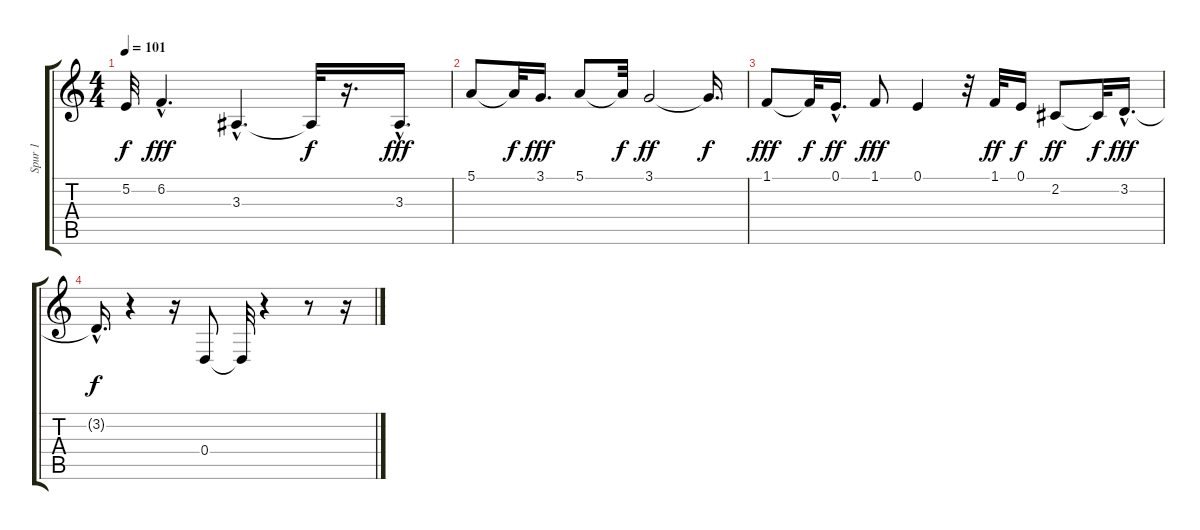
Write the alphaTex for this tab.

\track ("Spur 1" "Spur 1") {instrument altosax}
\staff {score tabs}
\tuning (E4 B3 G3 D3 A2 E2) {hide}
\ts (4 4)
\tempo 101
\clef g2
\ks c
5.2{t}.32{dy f} 6.2{hac}.4{d dy fff} 3.3{hac}.4{d} 3.3{t}.32{dy f} r.16{d} 3.3{hac}.16{d dy fff} |
5.1.8 5.1{t}.32{dy f} 3.1.16{d dy fff} 5.1.8 5.1{t}.32{dy f} 3.1.2{dy ff} 3.1{t}.16{d dy f} |
1.1.8{dy fff} 1.1{t}.32{dy f} 0.1{hac}.16{d dy ff} 1.1.8{dy fff} 0.1.4 r.32 1.1.32{dy ff} 0.1.16{dy f} 2.2.8{dy ff} 2.2{t}.32{dy f} 3.2{hac}.16{d dy fff} |
3.2{hac t}.16{d dy f} r.4 r.16 0.4.8 0.4{t}.32 r.4 r.8 r.16
